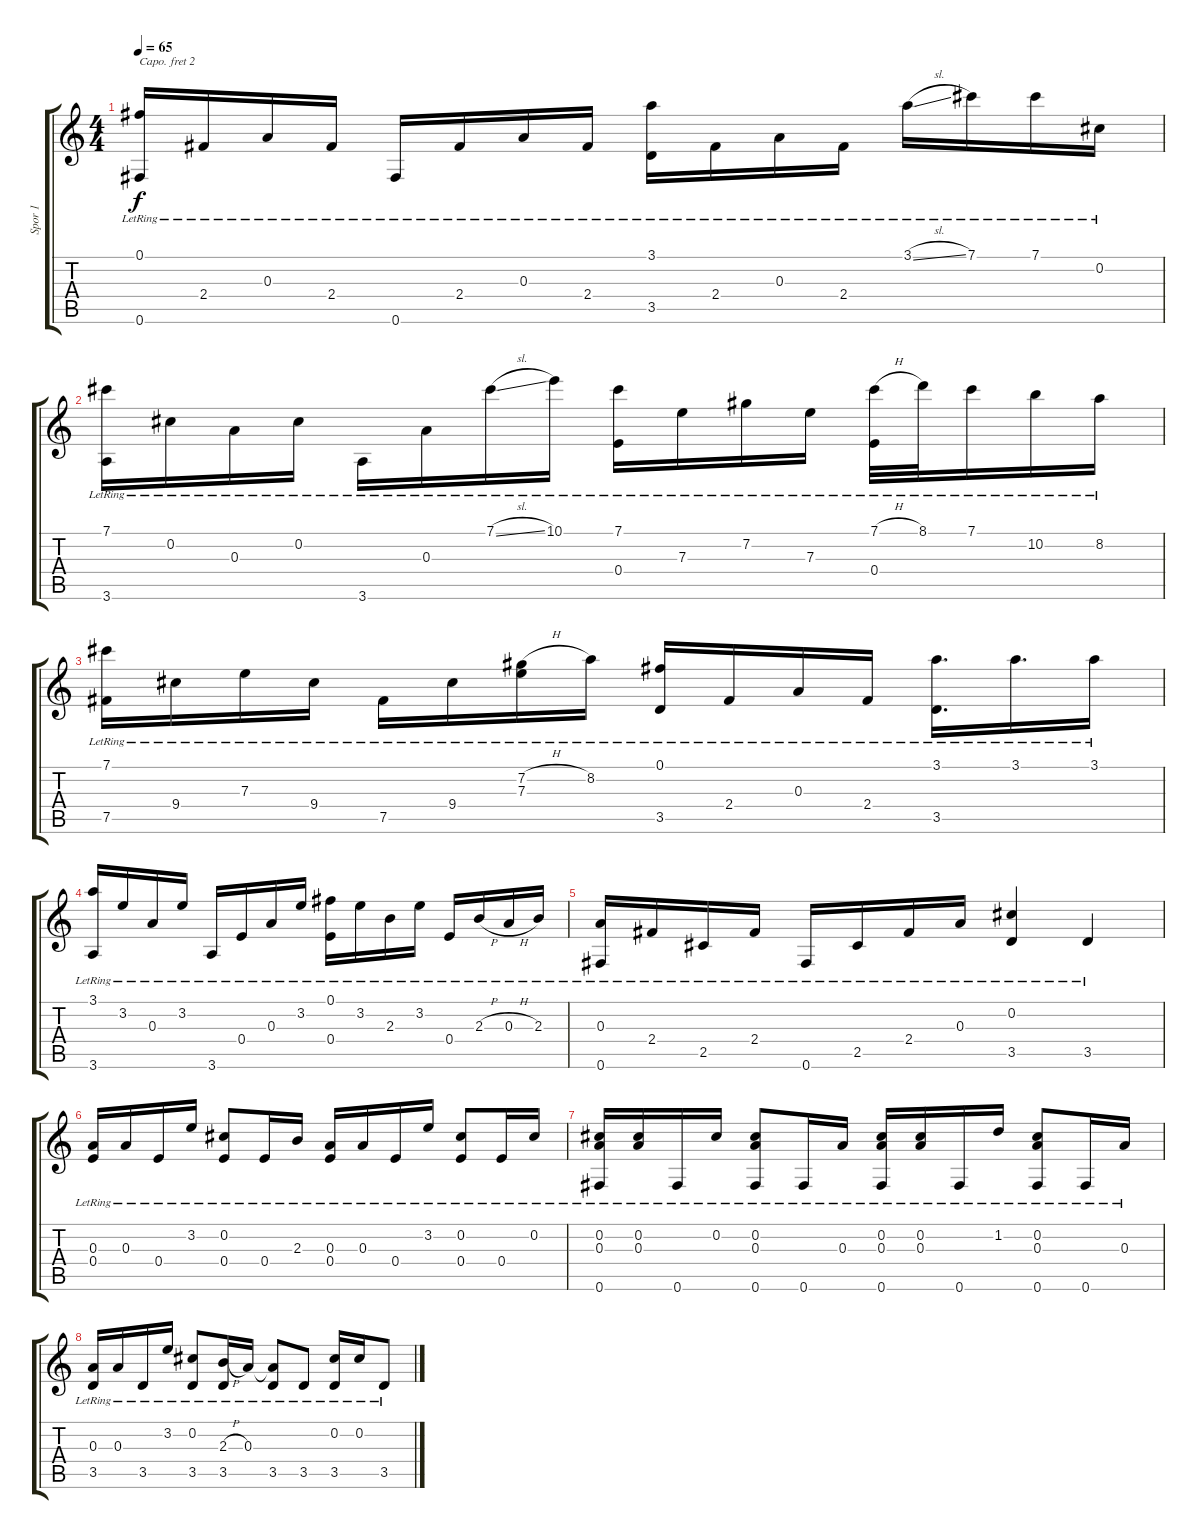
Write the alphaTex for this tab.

\track ("Spor 1" "Spor 1") {instrument acousticguitarnylon}
\staff {score tabs}
\capo 2
\tuning (E4 B3 G3 D3 A2 E2) {hide}
\ts (4 4)
\tempo 65
\clef g2
\ks c
(0.1{lr} 0.6{lr}).16{dy f} 2.4{lr}.16 0.3{lr}.16 2.4{lr}.16 0.6{lr}.16 2.4{lr}.16 0.3{lr}.16 2.4{lr}.16 (3.1{lr} 3.5{lr}).16 2.4{lr}.16 0.3{lr}.16 2.4{lr}.16 3.1{sl lr}.16 7.1{lr}.16 7.1{lr}.16 0.2{lr}.16 |
(7.1{lr} 3.6{lr}).16 0.2{lr}.16 0.3{lr}.16 0.2{lr}.16 3.6{lr}.16 0.3{lr}.16 7.1{sl lr}.16 10.1{lr}.16 (7.1{lr} 0.4{lr}).16 7.3{lr}.16 7.2{lr}.16 7.3{lr}.16 (7.1{h lr} 0.4{lr}).32 8.1{lr}.32 7.1{lr}.16 10.2{lr}.16 8.2{lr}.16 |
(7.1{lr} 7.5{lr}).16 9.4{lr}.16 7.3{lr}.16 9.4{lr}.16 7.5{lr}.16 9.4{lr}.16 (7.2{h lr} 7.3{lr}).16 8.2{lr}.16 (0.1{lr} 3.5{lr}).16 2.4{lr}.16 0.3{lr}.16 2.4{lr}.16 (3.1{lr} 3.5{lr}).16{d} 3.1{lr}.16{d} 3.1{lr}.16 |
(3.1{lr} 3.6{lr}).16 3.2{lr}.16 0.3{lr}.16 3.2{lr}.16 3.6{lr}.16 0.4{lr}.16 0.3{lr}.16 3.2{lr}.16 (0.1{lr} 0.4{lr}).16 3.2{lr}.16 2.3{lr}.16 3.2{lr}.16 0.4{lr}.16 2.3{h lr}.16 0.3{h lr}.16 2.3{lr}.16 |
(0.3{lr} 0.6{lr}).16 2.4{lr}.16 2.5{lr}.16 2.4{lr}.16 0.6{lr}.16 2.5{lr}.16 2.4{lr}.16 0.3{lr}.16 (0.2{lr} 3.5{lr}).4 3.5{lr}.4 |
(0.3{lr} 0.4{lr}).16 0.3{lr}.16 0.4{lr}.16 3.2{lr}.16 (0.2{lr} 0.4{lr}).8 0.4{lr}.16 2.3{lr}.16 (0.3{lr} 0.4{lr}).16 0.3{lr}.16 0.4{lr}.16 3.2{lr}.16 (0.2{lr} 0.4{lr}).8 0.4{lr}.16 0.2{lr}.16 |
(0.2{lr} 0.3{lr} 0.6{lr}).16 (0.2{lr} 0.3{lr}).16 0.6{lr}.16 0.2{lr}.16 (0.2{lr} 0.3{lr} 0.6{lr}).8 0.6{lr}.16 0.3{lr}.16 (0.2{lr} 0.3{lr} 0.6{lr}).16 (0.2{lr} 0.3{lr}).16 0.6{lr}.16 1.2{lr}.16 (0.2{lr} 0.3{lr} 0.6{lr}).8 0.6{lr}.16 0.3{lr}.16 |
(0.3{lr} 3.5{lr}).16 0.3{lr}.16 3.5{lr}.16 3.2{lr}.16 (0.2{lr} 3.5{lr}).8 (2.3{h lr} 3.5{lr}).16 0.3{lr}.16 (0.3{t} 3.5{lr}).8 3.5{lr}.8 (0.2{lr} 3.5{lr}).16 0.2{lr}.16 3.5{lr}.8
